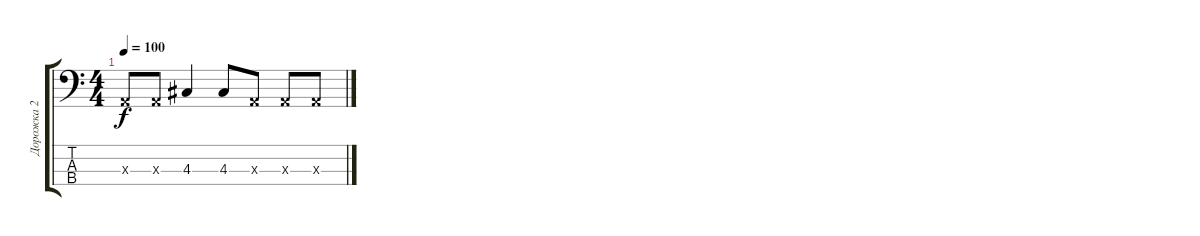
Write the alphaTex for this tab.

\track ("Дорожка 2" "Дорожка 2") {instrument electricbassfinger}
\staff {score tabs}
\tuning (G2 D2 A1 E1) {hide}
\ts (4 4)
\tempo 100
\clef f4
\ks c
0.3{x}.8{dy f} 0.3{x}.8 4.3.4 4.3.8 0.3{x}.8 0.3{x}.8 0.3{x}.8
